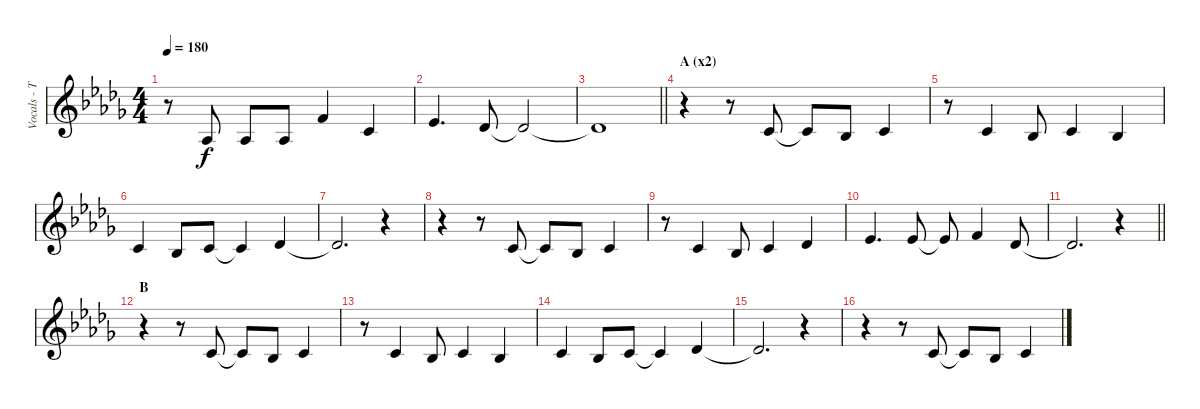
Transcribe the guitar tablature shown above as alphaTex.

\track ("Vocals - Takanori" "Vocals - T") {instrument lead6voice}
\staff {score}
\tuning (E4 B3 G3 D3 A2 E2) {hide}
\ts (4 4)
\tempo 180
\clef g2
\ks db
r.8{dy f} 1.3.8 1.3.8 1.3.8 1.1.4 1.2.4 |
4.2.4{d} 2.2.8 2.2{t}.2 |
\barLineRight lightlight
2.2{t}.1 |
\section ("" "A (x2)")
r.4 r.8 1.2.8 1.2{t}.8 3.3.8 1.2.4 |
r.8 1.2.4 3.3.8 1.2.4 3.3.4 |
1.2.4 3.3.8 1.2.8 1.2{t}.4 2.2.4 |
2.2{t}.2{d} r.4 |
r.4 r.8 1.2.8 1.2{t}.8 3.3.8 1.2.4 |
r.8 1.2.4 3.3.8 1.2.4 2.2.4 |
4.2.4{d} 4.2.8 4.2{t}.8 1.1.4 2.2.8 |
\barLineRight lightlight
2.2{t}.2{d} r.4 |
\section ("" "B")
r.4 r.8 1.2.8 1.2{t}.8 3.3.8 1.2.4 |
r.8 1.2.4 3.3.8 1.2.4 3.3.4 |
1.2.4 3.3.8 1.2.8 1.2{t}.4 2.2.4 |
2.2{t}.2{d} r.4 |
r.4 r.8 1.2.8 1.2{t}.8 3.3.8 1.2.4
